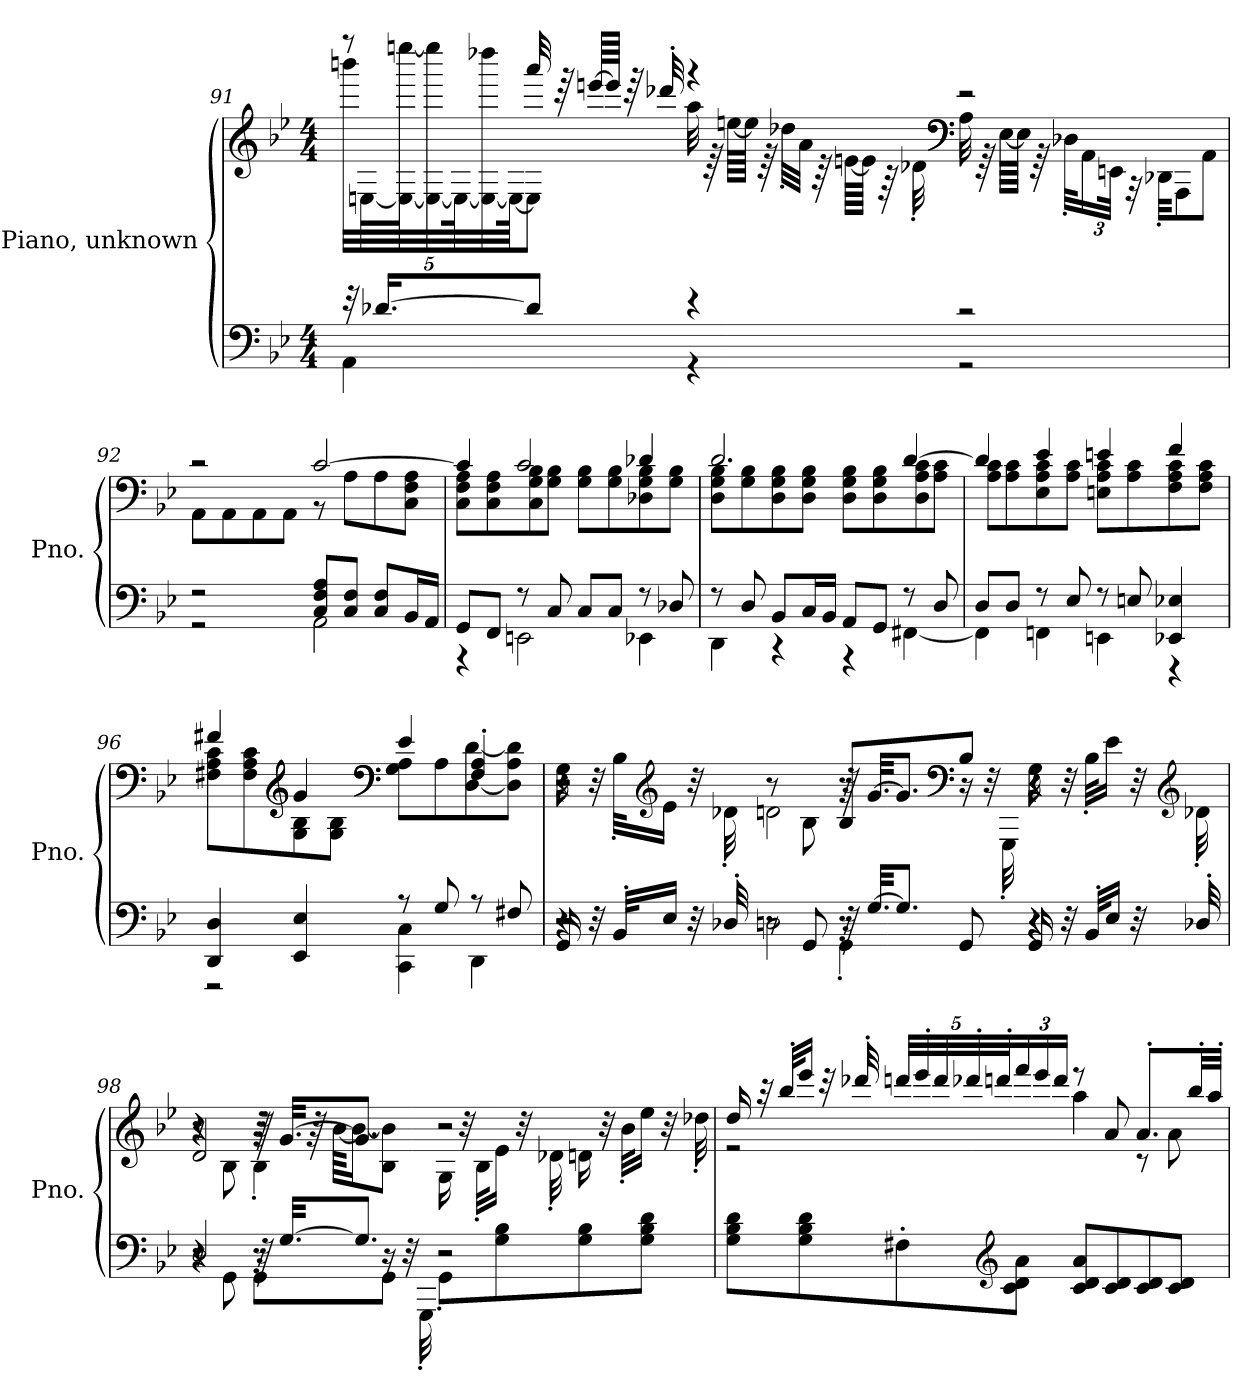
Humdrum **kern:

**kern	**kern
*part1	*part1
*staff2	*staff1
*I"Piano, unknown	*
*I'Pno.	*
!!LO:LB:g=z
*clefF4	*clefG2
*k[b-e-]	*k[b-e-]
*M4/4	*M4/4
=91	=91
*^	*^
*	*	*	*Xbrackettup
32r	4AA\	8r	40bbbn\LLL
.	.	.	[80En\L
[16.d-X/KL	.	.	.
.	.	.	80E\_ [80eeeen\J
.	.	.	40E\_ 40eeee\]
.	.	.	80E\K_
.	.	.	40E\_ 40dddd-X\
.	.	.	80E\JJK_
8d-/J]	.	32aaa/	8E\J]
.	.	64r	.
.	.	[64eeen/LLLL	.
.	.	64eee/JJJJ]	.
.	.	64r	.
.	.	32ddd-X'/	.
4r	4r	4r	32aa\
.	.	.	64r
.	.	.	[64een\LLLL
.	.	.	64ee\JJJJ]
.	.	.	64r
.	.	.	32dd-X'\LLL
.	.	.	32a\JJJ
.	.	.	64r
.	.	.	[64en\LLLL
.	.	.	64e\JJJJ]
.	.	.	64r
.	.	.	32d-X'\
*	*	*clefF4	*
2r	2r	2r	32A\
.	.	.	64r
.	.	.	[64E\LLLL
.	.	.	64E\JJJJ]
.	.	.	64r
.	.	.	32D-X'\KLL
.	.	.	24AA\
.	.	.	48EEn\JJk
.	.	.	32r
.	.	.	32DD-X'\KKL
.	.	.	8AAA\
.	.	.	8AA\J
!!LO:LB:g=z	!!
=92	=92	=92	=92
2r	2r	2r	8AA\L
.	.	.	8AA\
.	.	.	8AA\
.	.	.	8AA\J
8C/ 8F/ 8A/L	2AA\	[2c/	8r
8C/ 8F/J	.	.	8A\L
8C/ 8F/L	.	.	8A\
16BB-/L	.	.	8C\ 8F\ 8A\J
16AA/JJ	.	.	.
=93	=93	=93	=93
8GG/L	4r	4c/]	8C\ 8F\ 8A\L
8FF/J	.	.	8C\ 8F\ 8A\
8r	2EEn\	2c/	8C\ 8G\ 8B-\
8C/	.	.	8G\ 8B-\J
8C/L	.	.	8G\ 8B-\L
8C/J	.	.	8G\ 8B-\
8r	4EE-X\	4d-X/	8D-X\ 8G\ 8B-\
8D-X/	.	.	8G\ 8B-\J
=94	=94	=94	=94
8r	4DD\	2.d/	8D\ 8G\ 8B-\L
8D/	.	.	8G\ 8B-\
8BB-/L	4r	.	8D\ 8G\ 8B-\
16C/L	.	.	8D\ 8G\ 8B-\J
16BB-/JJ	.	.	.
8AA/L	4r	.	8D\ 8G\ 8B-\L
8GG/J	.	.	8D\ 8G\ 8B-\
8r	[4FF#X\	[4d/	8D\ 8A\ 8c\
8D/	.	.	8A\ 8c\J
!!LO:PB:g=z	!!
=95	=95	=95	=95
8D/L	4FF#\]	4d/]	8A\ 8c\L
8D/J	.	.	8A\ 8c\
8r	4FFn\	4e-/	8E-\ 8A\ 8c\
8E-/	.	.	8A\ 8c\J
8r	4EEn\	4en/	8En\ 8A\ 8c\L
8En/	.	.	8A\ 8c\
4EE-X/ 4E-X/	4r	4f/	8F\ 8A\ 8c\
.	.	.	8F\ 8A\ 8c\J
=96	=96	=96	=96
4DD/ 4D/	2r	4f#X/	8F#X\ 8A\ 8c\L
.	.	.	8F#\ 8A\ 8c\
*	*	*clefG2	*
4EE-/ 4E-/	.	4g/	8G\ 8B-\
.	.	.	8G\ 8B-\J
*	*	*clefF4	*
8r	4CC\ 4C\	4e-/	8G\ 8A\L
8G/	.	.	8A\
8r	4DD\	4F#/' 4A/'	[8D\ [8d\
8F#X/	.	.	8D\] 8A\ 8d\]J
!!LO:LB:g=z
=97	=97	=97	=97
*^	*^	*^	*^
2r	4r	16GG/	2r	2r	4r	2r	16G\
.	.	32r	.	.	.	.	32r
.	.	32BB-'/KLL	.	.	.	.	32B-'\KLL
*	*	*	*	*clefG2	*	*	*
.	.	16E-/JJ	.	.	.	.	16e-\JJ
.	.	32r	.	.	.	.	32r
.	.	32D-X'/	.	.	.	.	32d-X'\
.	2Dn\	8r	.	.	2dn\	.	8r
.	.	8GG/	.	.	.	.	8B-\
64r	.	8r	4GG'\	64r	.	8B-/L	8r
[32.G/KKL	.	.	.	[32.g/KKL	.	.	.
8.G/J]	.	.	.	8.g/J]	.	.	.
*	*	*	*	*clefF4	*	*	*
.	.	8GG/	.	.	.	8B-/J	16r
.	.	.	.	.	.	.	32r
.	.	.	.	.	.	.	32GGG'\
4r	4r	16GG/	4r	4r	4r	4r	16G\
.	.	32r	.	.	.	.	32r
.	.	32BB-'/KLL	.	.	.	.	32B-'\KLL
.	.	16E-/JJ	.	.	.	.	16e-\JJ
.	.	32r	.	.	.	.	32r
*	*	*	*	*clefG2	*	*	*
.	.	32D-X'/	.	.	.	.	32d-X'\
!!LO:LB:g=z	!!	!!	!!
=98	=98	=98	=98	=98	=98	=98	=98
4r	8r	2D/	4r	4r	8r	2d/	4r
.	8GG\	.	.	.	8B-\	.	.
64r	8r	.	8GG\L	64r	32r	.	4B-'\
[32.G/KKL	.	.	.	[32.g/KKL	.	.	.
.	.	.	.	.	64r	.	.
.	.	.	.	.	[64b-\KKLL	.	.
8.G/J]	.	.	.	8.g/J]	16b-\J_	.	.
.	16r	.	8GG\J	.	8B-\ 8b-\]J	.	.
.	32r	.	.	.	.	.	.
.	32GGG'\	.	.	.	.	.	.
2r	8GG'\L	2r	2r	2r	16G\	2r	2r
.	.	.	.	.	32r	.	.
.	.	.	.	.	32B-'\KLL	.	.
.	8G\ 8B-\	.	.	.	16e-\JJ	.	.
.	.	.	.	.	32r	.	.
.	.	.	.	.	32d-X'\	.	.
.	8G\ 8B-\	.	.	.	16dn\	.	.
.	.	.	.	.	32r	.	.
.	.	.	.	.	32b-'\KLL	.	.
.	8G\ 8B-\ 8d\J	.	.	.	16ee-\JJ	.	.
.	.	.	.	.	32r	.	.
.	.	.	.	.	32dd-X'\	.	.
*v	*v	*v	*v	*	*	*	*
*	*	*v	*v	*v
!!LO:LB:g=z
=99	=99	=99
8G\ 8B-\ 8d\L	16dd/	2r
.	32r	.
.	32bb-'/KLL	.
8G\ 8B-\ 8d\	16eee-/JJ	.
.	32r	.
.	32ddd-X'/	.
8F#X'\	40dddn/LLL	.
.	40eee-'/	.
.	40ddd/	.
.	40ddd-X'/	.
.	40dddn'/J	.
*clefG2	*	*
8c\ 8d\ 8a\J	24fff/	.
.	24eee-/	.
.	24ddd/JJ	.
8c/ 8d/ 8a/L	8r	4aa\
8c/ 8d/	8a/	.
8c/ 8d/	8.a'/L	8r
8c/ 8d/J	.	8a\
.	32bb-'/LL	.
.	32aa'/JJJ	.
*	*v	*v
=	=
*-	*-
